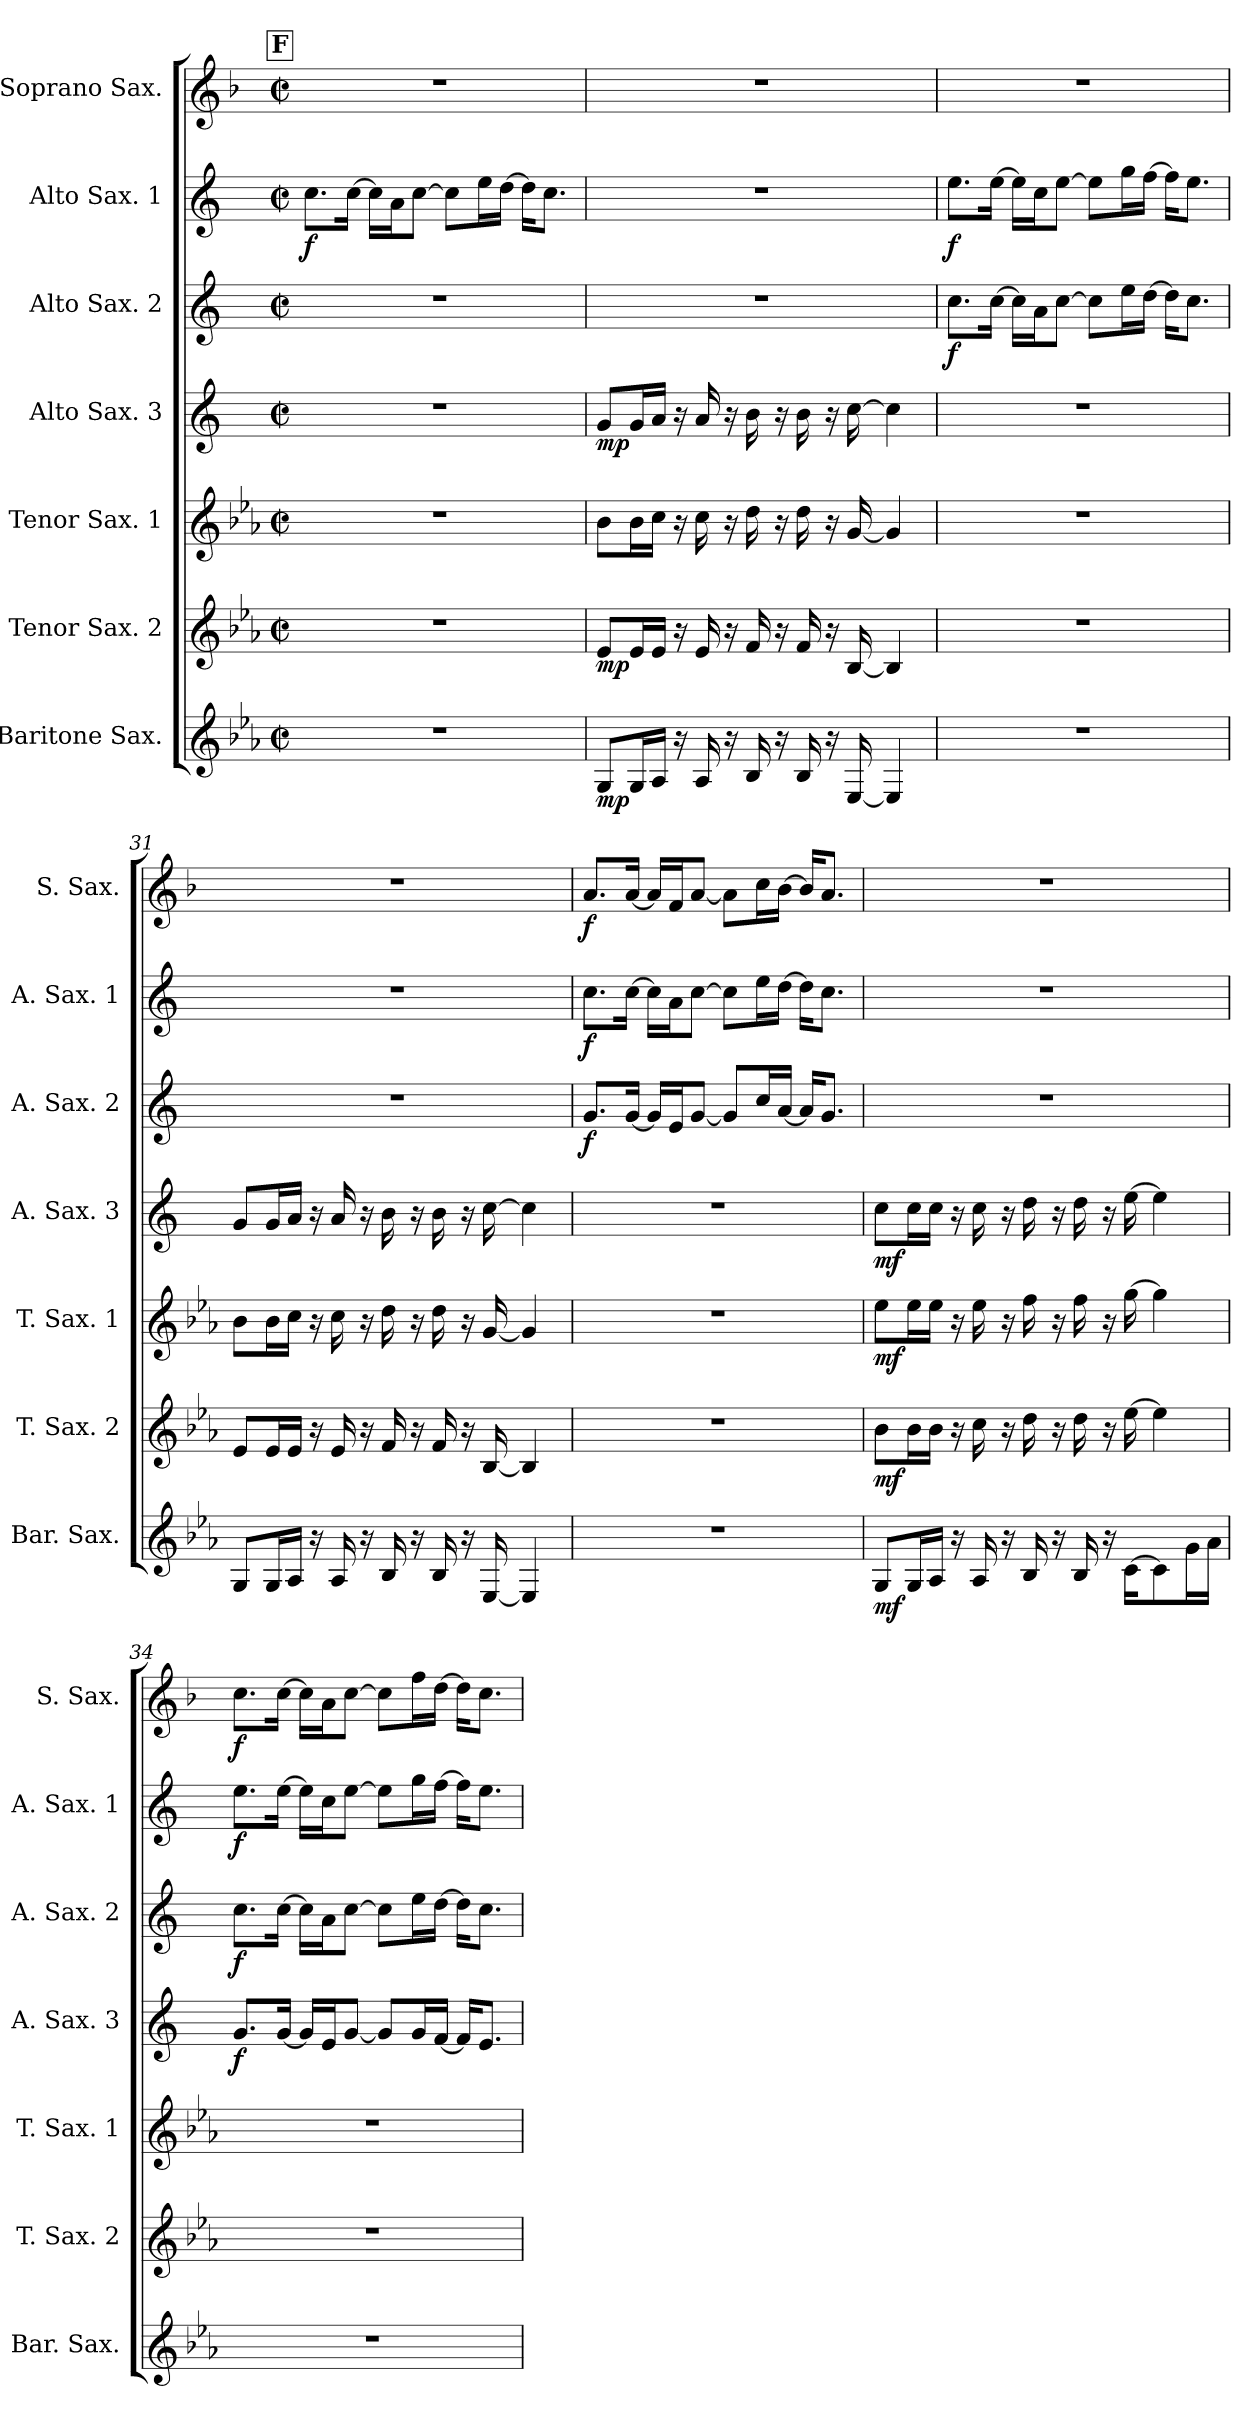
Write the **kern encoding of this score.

**kern	**dynam	**kern	**dynam	**kern	**dynam	**kern	**dynam	**kern	**dynam	**kern	**dynam	**kern	**dynam
*part7	*part7	*part6	*part6	*part5	*part5	*part4	*part4	*part3	*part3	*part2	*part2	*part1	*part1
*staff7	*staff7	*staff6	*staff6	*staff5	*staff5	*staff4	*staff4	*staff3	*staff3	*staff2	*staff2	*staff1	*staff1
*I"Baritone Sax.	*	*I"Tenor Sax. 2	*	*I"Tenor Sax. 1	*	*I"Alto Sax. 3	*	*I"Alto Sax. 2	*	*I"Alto Sax. 1	*	*I"Soprano Sax.	*
*I'Bar. Sax.	*	*I'T. Sax. 2	*	*I'T. Sax. 1	*	*I'A. Sax. 3	*	*I'A. Sax. 2	*	*I'A. Sax. 1	*	*I'S. Sax.	*
*clefG2	*	*clefG2	*	*clefG2	*	*clefG2	*	*clefG2	*	*clefG2	*	*clefG2	*
*ITrd12c21	*	*ITrd8c14	*	*ITrd8c14	*	*ITrd5c9	*	*ITrd5c9	*	*ITrd5c9	*	*ITrd1c2	*
*k[b-e-a-]	*	*k[b-e-a-]	*	*k[b-e-a-]	*	*k[b-e-a-]	*	*k[b-e-a-]	*	*k[b-e-a-]	*	*k[b-e-a-]	*
*M2/2	*	*M2/2	*	*M2/2	*	*M2/2	*	*M2/2	*	*M2/2	*	*M2/2	*
*met(c|)	*	*met(c|)	*	*met(c|)	*	*met(c|)	*	*met(c|)	*	*met(c|)	*	*met(c|)	*
!!LO:REH:place=s1:a:B:fs=14:t=F
=28	=28	=28	=28	=28	=28	=28	=28	=28	=28	=28	=28	=28	=28
!	!	!	!	!	!	!	!	!	!	!	!LO:DY:b	!	!
1r	.	1r	.	1r	.	1r	.	1r	.	8.e-\L	f	1r	.
.	.	.	.	.	.	.	.	.	.	[16e-\Jk	.	.	.
.	.	.	.	.	.	.	.	.	.	16e-\LL]	.	.	.
.	.	.	.	.	.	.	.	.	.	16c\J	.	.	.
.	.	.	.	.	.	.	.	.	.	[8e-\J	.	.	.
.	.	.	.	.	.	.	.	.	.	8e-\L]	.	.	.
.	.	.	.	.	.	.	.	.	.	16g\L	.	.	.
.	.	.	.	.	.	.	.	.	.	[16f\JJ	.	.	.
.	.	.	.	.	.	.	.	.	.	16f\KL]	.	.	.
.	.	.	.	.	.	.	.	.	.	8.e-\J	.	.	.
=29	=29	=29	=29	=29	=29	=29	=29	=29	=29	=29	=29	=29	=29
!	!LO:DY:b	!	!LO:DY:b	!	!LO:DY:b	!	!	!	!	!	!	!	!
!	!	!	!	!	!LO:DY:n=1:b	!	!LO:DY:b	!	!	!	!	!	!
8GG/L	mp	8E-/L	mp	8B-\L	mp mp	8B-/L	mp	1r	.	1r	.	1r	.
16GG/L	.	16E-/L	.	16B-\L	.	16B-/L	.	.	.	.	.	.	.
16AA-/JJ	.	16E-/JJ	.	16c\JJ	.	16c/JJ	.	.	.	.	.	.	.
16r	.	16r	.	16r	.	16r	.	.	.	.	.	.	.
16AA-/	.	16E-/	.	16c\	.	16c/	.	.	.	.	.	.	.
16r	.	16r	.	16r	.	16r	.	.	.	.	.	.	.
16BB-/	.	16F/	.	16d\	.	16d\	.	.	.	.	.	.	.
16r	.	16r	.	16r	.	16r	.	.	.	.	.	.	.
16BB-/	.	16F/	.	16d\	.	16d\	.	.	.	.	.	.	.
16r	.	16r	.	16r	.	16r	.	.	.	.	.	.	.
[16EE-/	.	[16BB-/	.	[16G/	.	[16e-\	.	.	.	.	.	.	.
4EE-/]	.	4BB-/]	.	4G/]	.	4e-\]	.	.	.	.	.	.	.
=30	=30	=30	=30	=30	=30	=30	=30	=30	=30	=30	=30	=30	=30
!	!	!	!	!	!	!	!	!	!LO:DY:b	!	!LO:DY:b	!	!
1r	.	1r	.	1r	.	1r	.	8.e-\L	f	8.g\L	f	1r	.
.	.	.	.	.	.	.	.	[16e-\Jk	.	[16g\Jk	.	.	.
.	.	.	.	.	.	.	.	16e-\LL]	.	16g\LL]	.	.	.
.	.	.	.	.	.	.	.	16c\J	.	16e-\J	.	.	.
.	.	.	.	.	.	.	.	[8e-\J	.	[8g\J	.	.	.
.	.	.	.	.	.	.	.	8e-\L]	.	8g\L]	.	.	.
.	.	.	.	.	.	.	.	16g\L	.	16b-\L	.	.	.
.	.	.	.	.	.	.	.	[16f\JJ	.	[16a-\JJ	.	.	.
.	.	.	.	.	.	.	.	16f\KL]	.	16a-\KL]	.	.	.
.	.	.	.	.	.	.	.	8.e-\J	.	8.g\J	.	.	.
!!LO:PB:g=z
=31	=31	=31	=31	=31	=31	=31	=31	=31	=31	=31	=31	=31	=31
8GG/L	.	8E-/L	.	8B-\L	.	8B-/L	.	1r	.	1r	.	1r	.
16GG/L	.	16E-/L	.	16B-\L	.	16B-/L	.	.	.	.	.	.	.
16AA-/JJ	.	16E-/JJ	.	16c\JJ	.	16c/JJ	.	.	.	.	.	.	.
16r	.	16r	.	16r	.	16r	.	.	.	.	.	.	.
16AA-/	.	16E-/	.	16c\	.	16c/	.	.	.	.	.	.	.
16r	.	16r	.	16r	.	16r	.	.	.	.	.	.	.
16BB-/	.	16F/	.	16d\	.	16d\	.	.	.	.	.	.	.
16r	.	16r	.	16r	.	16r	.	.	.	.	.	.	.
16BB-/	.	16F/	.	16d\	.	16d\	.	.	.	.	.	.	.
16r	.	16r	.	16r	.	16r	.	.	.	.	.	.	.
[16EE-/	.	[16BB-/	.	[16G/	.	[16e-\	.	.	.	.	.	.	.
4EE-/]	.	4BB-/]	.	4G/]	.	4e-\]	.	.	.	.	.	.	.
=32	=32	=32	=32	=32	=32	=32	=32	=32	=32	=32	=32	=32	=32
!	!	!	!	!	!	!	!	!	!LO:DY:b	!	!LO:DY:b	!	!LO:DY:b
1r	.	1r	.	1r	.	1r	.	8.B-/L	f	8.e-\L	f	8.g/L	f
.	.	.	.	.	.	.	.	[16B-/Jk	.	[16e-\Jk	.	[16g/Jk	.
.	.	.	.	.	.	.	.	16B-/LL]	.	16e-\LL]	.	16g/LL]	.
.	.	.	.	.	.	.	.	16G/J	.	16c\J	.	16e-/J	.
.	.	.	.	.	.	.	.	[8B-/J	.	[8e-\J	.	[8g/J	.
.	.	.	.	.	.	.	.	8B-/L]	.	8e-\L]	.	8g\L]	.
.	.	.	.	.	.	.	.	16e-/L	.	16g\L	.	16b-\L	.
.	.	.	.	.	.	.	.	[16c/JJ	.	[16f\JJ	.	[16a-\JJ	.
.	.	.	.	.	.	.	.	16c/KL]	.	16f\KL]	.	16a-/KL]	.
.	.	.	.	.	.	.	.	8.B-/J	.	8.e-\J	.	8.g/J	.
=33	=33	=33	=33	=33	=33	=33	=33	=33	=33	=33	=33	=33	=33
!	!LO:DY:b	!	!LO:DY:b	!	!LO:DY:b	!	!LO:DY:b	!	!	!	!	!	!
8GG/L	mf	8B-\L	mf	8e-\L	mf	8e-\L	mf	1r	.	1r	.	1r	.
16GG/L	.	16B-\L	.	16e-\L	.	16e-\L	.	.	.	.	.	.	.
16AA-/JJ	.	16B-\JJ	.	16e-\JJ	.	16e-\JJ	.	.	.	.	.	.	.
16r	.	16r	.	16r	.	16r	.	.	.	.	.	.	.
16AA-/	.	16c\	.	16e-\	.	16e-\	.	.	.	.	.	.	.
16r	.	16r	.	16r	.	16r	.	.	.	.	.	.	.
16BB-/	.	16d\	.	16f\	.	16f\	.	.	.	.	.	.	.
16r	.	16r	.	16r	.	16r	.	.	.	.	.	.	.
16BB-/	.	16d\	.	16f\	.	16f\	.	.	.	.	.	.	.
16r	.	16r	.	16r	.	16r	.	.	.	.	.	.	.
[16C\KL	.	[16e-\	.	[16g\	.	[16g\	.	.	.	.	.	.	.
8C\]	.	4e-\]	.	4g\]	.	4g\]	.	.	.	.	.	.	.
16G\L	.	.	.	.	.	.	.	.	.	.	.	.	.
16A-\JJ	.	.	.	.	.	.	.	.	.	.	.	.	.
!!LO:LB:g=z
=34	=34	=34	=34	=34	=34	=34	=34	=34	=34	=34	=34	=34	=34
!	!	!	!	!	!	!	!LO:DY:b	!	!LO:DY:b	!	!LO:DY:b	!	!LO:DY:b
1r	.	1r	.	1r	.	8.B-/L	f	8.e-\L	f	8.g\L	f	8.b-\L	f
.	.	.	.	.	.	[16B-/Jk	.	[16e-\Jk	.	[16g\Jk	.	[16b-\Jk	.
.	.	.	.	.	.	16B-/LL]	.	16e-\LL]	.	16g\LL]	.	16b-\LL]	.
.	.	.	.	.	.	16G/J	.	16c\J	.	16e-\J	.	16g\J	.
.	.	.	.	.	.	[8B-/J	.	[8e-\J	.	[8g\J	.	[8b-\J	.
.	.	.	.	.	.	8B-/L]	.	8e-\L]	.	8g\L]	.	8b-\L]	.
.	.	.	.	.	.	16B-/L	.	16g\L	.	16b-\L	.	16ee-\L	.
.	.	.	.	.	.	[16A-/JJ	.	[16f\JJ	.	[16a-\JJ	.	[16cc\JJ	.
.	.	.	.	.	.	16A-/KL]	.	16f\KL]	.	16a-\KL]	.	16cc\KL]	.
.	.	.	.	.	.	8.G/J	.	8.e-\J	.	8.g\J	.	8.b-\J	.
=	=	=	=	=	=	=	=	=	=	=	=	=	=
*-	*-	*-	*-	*-	*-	*-	*-	*-	*-	*-	*-	*-	*-
